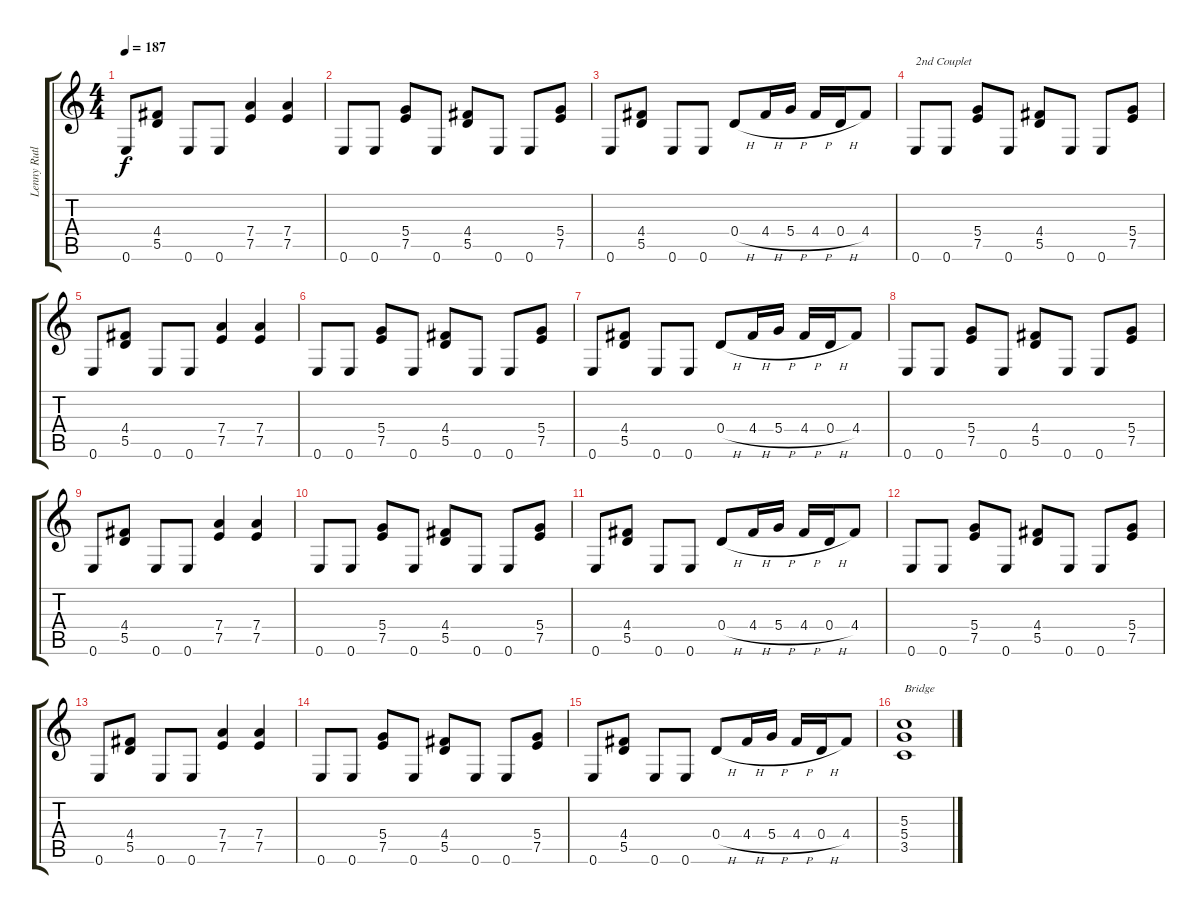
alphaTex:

\track ("Lenny Rutledge" "Lenny Rutl") {instrument distortionguitar}
\staff {score tabs}
\tuning (E4 B3 G3 D3 A2 E2) {hide}
\ts (4 4)
\tempo 187
\clef g2
\ks c
0.6.8{dy f} (4.4 5.5).8 0.6.8 0.6.8 (7.4 7.5).4 (7.4 7.5).4 |
0.6.8 0.6.8 (5.4 7.5).8 0.6.8 (4.4 5.5).8 0.6.8 0.6.8 (5.4 7.5).8 |
0.6.8 (4.4 5.5).8 0.6.8 0.6.8 0.4{h}.8 4.4{h}.16 5.4{h}.16 4.4{h}.16 0.4{h}.16 4.4.8 |
0.6.8{txt "2nd Couplet"} 0.6.8 (5.4 7.5).8 0.6.8 (4.4 5.5).8 0.6.8 0.6.8 (5.4 7.5).8 |
0.6.8 (4.4 5.5).8 0.6.8 0.6.8 (7.4 7.5).4 (7.4 7.5).4 |
0.6.8 0.6.8 (5.4 7.5).8 0.6.8 (4.4 5.5).8 0.6.8 0.6.8 (5.4 7.5).8 |
0.6.8 (4.4 5.5).8 0.6.8 0.6.8 0.4{h}.8 4.4{h}.16 5.4{h}.16 4.4{h}.16 0.4{h}.16 4.4.8 |
0.6.8 0.6.8 (5.4 7.5).8 0.6.8 (4.4 5.5).8 0.6.8 0.6.8 (5.4 7.5).8 |
0.6.8 (4.4 5.5).8 0.6.8 0.6.8 (7.4 7.5).4 (7.4 7.5).4 |
0.6.8 0.6.8 (5.4 7.5).8 0.6.8 (4.4 5.5).8 0.6.8 0.6.8 (5.4 7.5).8 |
0.6.8 (4.4 5.5).8 0.6.8 0.6.8 0.4{h}.8 4.4{h}.16 5.4{h}.16 4.4{h}.16 0.4{h}.16 4.4.8 |
0.6.8 0.6.8 (5.4 7.5).8 0.6.8 (4.4 5.5).8 0.6.8 0.6.8 (5.4 7.5).8 |
0.6.8 (4.4 5.5).8 0.6.8 0.6.8 (7.4 7.5).4 (7.4 7.5).4 |
0.6.8 0.6.8 (5.4 7.5).8 0.6.8 (4.4 5.5).8 0.6.8 0.6.8 (5.4 7.5).8 |
0.6.8 (4.4 5.5).8 0.6.8 0.6.8 0.4{h}.8 4.4{h}.16 5.4{h}.16 4.4{h}.16 0.4{h}.16 4.4.8 |
(5.3 5.4 3.5).1{txt "Bridge"}
